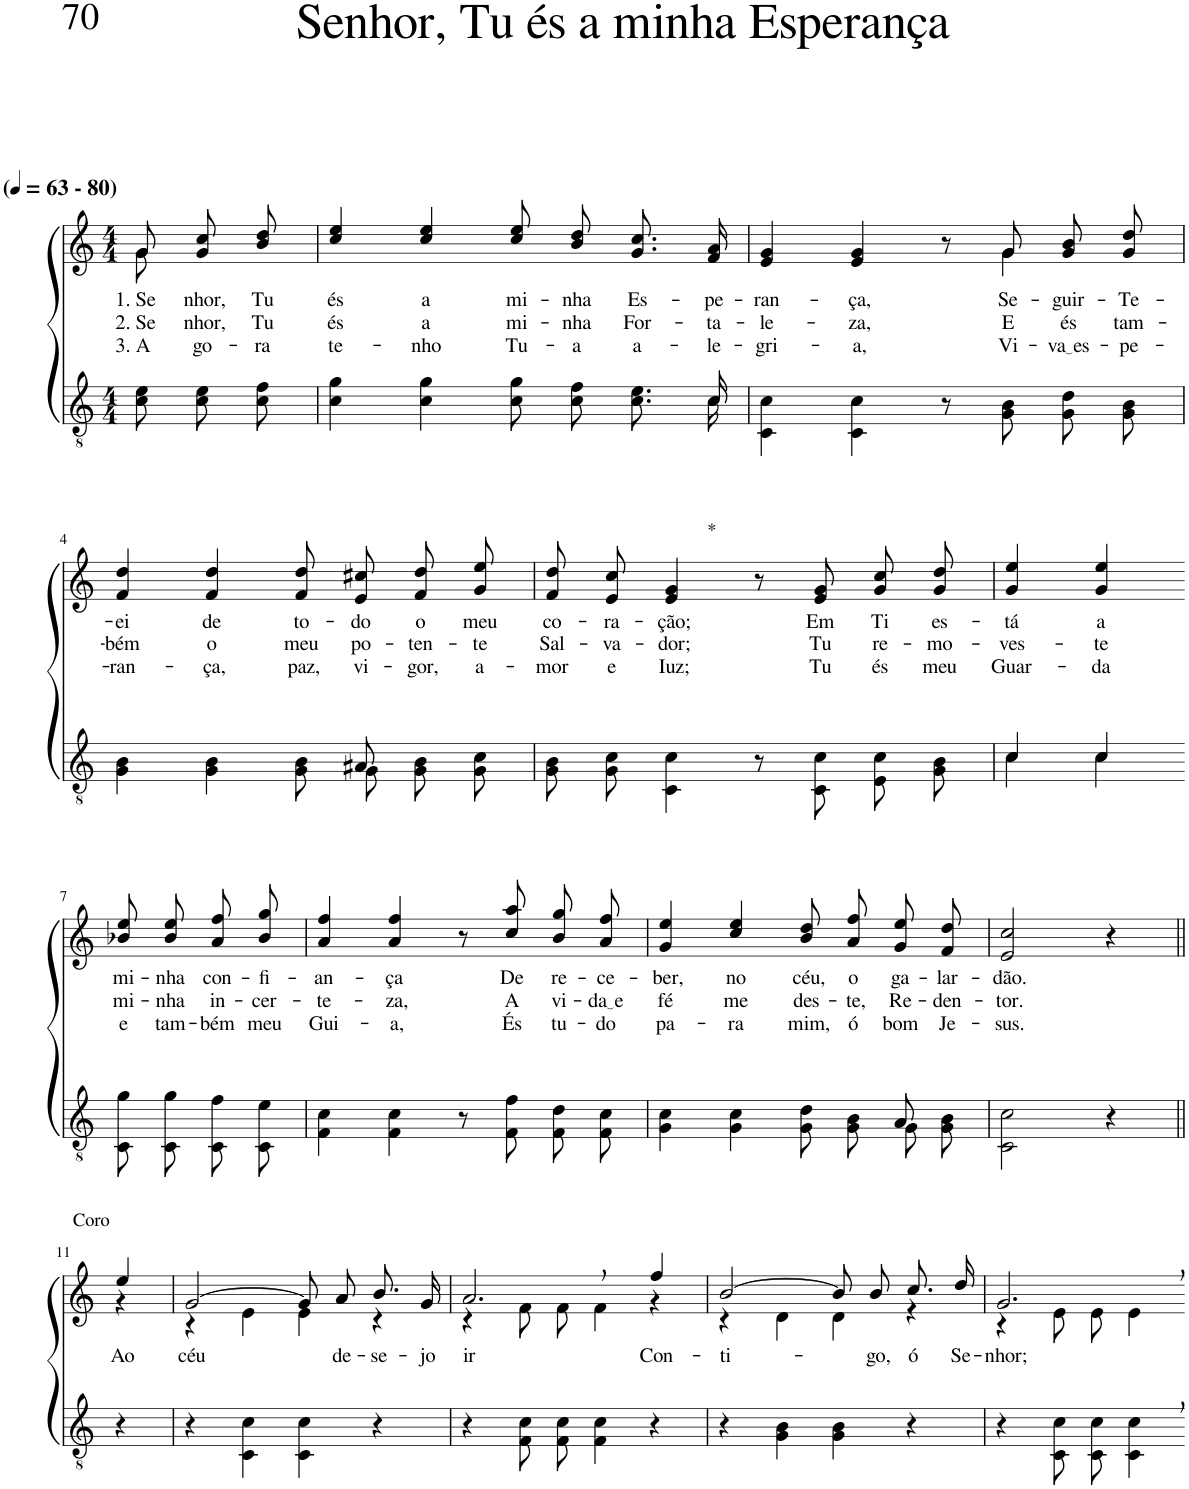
**kern	**kern	**text	**text	**text
*part2	*part1	*part1	*part1	*part1
*staff2	*staff1	*staff1	*staff1	*staff1
*I"Parte III e IV	*I"Parte I e II	*	*	*
*clefGv2	*clefG2	*	*	*
*Trd3c5	*Trd3c5	*	*	*
*k[]	*k[]	*	*	*
*M4/4	*M4/4	*	*	*
*MM63	*MM63	*	*	*
=1	=1	=1	=1	=1
*	*^	*	*	*
!	!LO:TX:a:B:t=(	!	!	!	!
!	!LO:TX:a:B:t=- 80)	!	!	!	!
!	!	!	!LO:LY:b	!LO:LY:b	!LO:LY:b
8c\ 8e\	8g/	8g\	1. Se	2. Se	3. A-
!	!	!	!LO:LY:b	!LO:LY:b	!LO:LY:b
8c\ 8e\L	8g\ 8cc\L	4ryy	-nhor,	-nhor,	-go-
!	!	!	!LO:LY:b	!LO:LY:b	!LO:LY:b
8c\ 8f\J	8b\ 8dd\J	.	Tu	Tu	-ra
*	*v	*v	*	*	*
=2	=2	=2	=2	=2
*^	*	*	*	*
!	!	!	!LO:LY:b	!LO:LY:b	!LO:LY:b
4c\ 4g\	2.ryy	4cc/ 4ee/	és	és	te-
!	!	!	!LO:LY:b	!LO:LY:b	!LO:LY:b
4c\ 4g\	.	4cc/ 4ee/	a	a	-nho
!	!	!	!LO:LY:b	!LO:LY:b	!LO:LY:b
8c\ 8g\L	.	8cc\ 8ee\L	mi-	mi-	Tu-
!	!	!	!LO:LY:b	!LO:LY:b	!LO:LY:b
8c\ 8f\J	.	8b\ 8dd\J	-nha	-nha	-a
!	!	!	!LO:LY:b	!LO:LY:b	!LO:LY:b
8.c\ 8.e\L	8.ryy	8.g/ 8.cc/L	Es-	For-	a-
!	!	!	!LO:LY:b	!LO:LY:b	!LO:LY:b
16c\Jk	16c\	16f/ 16a/Jk	-pe-	-ta-	-le-
=3	=3	=3	=3	=3	=3
!	!	!	!LO:LY:b	!LO:LY:b	!LO:LY:b
*v	*v	*^	*	*	*
4C\ 4c\	4e/ 4g/	8ryy	-ran-	-le-	-gri-
!	!	!	!LO:LY:b	!LO:LY:b	!LO:LY:b
*	*v	*v	*	*	*
4C\ 4c\	4e/ 4g/	-ça,	-za,	-a,
8r	8r	.	.	.
*	*^	*	*	*
!	!	!	!LO:LY:b	!LO:LY:b	!LO:LY:b
8G\ 8B\	8g/	4g\	Se-	E	Vi-
!	!	!	!LO:LY:b	!LO:LY:b	!LO:LY:b
8G/ 8d/L	8g\ 8b\L	.	-guir-	és	va es
!	!	!	!LO:LY:b	!LO:LY:b	!LO:LY:b
8G/ 8B/J	8g\ 8dd\J	8ryy	-Te-	tam-	-pe-
!!LO:LB:g=z
=4	=4	=4	=4	=4	=4
*^	*	*	*	*	*
!	!	!	!	!LO:LY:b	!LO:LY:b	!LO:LY:b
*	*	*v	*v	*	*	*
2ryy	4G\ 4B\	4f/ 4dd/	-ei	-bém	-ran-
!	!	!	!LO:LY:b	!LO:LY:b	!LO:LY:b
.	4G\ 4B\	4f/ 4dd/	de	o	-ça,
!	!	!	!LO:LY:b	!LO:LY:b	!LO:LY:b
8ryy	8G/ 8B/L	8f/ 8dd/L	to-	meu	paz,
!	!	!	!LO:LY:b	!LO:LY:b	!LO:LY:b
8A#X/	8G/J	8e/ 8cc#X/J	-do	po-	vi-
!	!	!	!LO:LY:b	!LO:LY:b	!LO:LY:b
4ryy	8G/ 8B/L	8f\ 8dd\L	o	-ten-	-gor,
!	!	!	!LO:LY:b	!LO:LY:b	!LO:LY:b
.	8G/ 8c/J	8g\ 8ee\J	meu	-te	a-
=5	=5	=5	=5	=5	=5
!	!	!	!LO:LY:b	!LO:LY:b	!LO:LY:b
*v	*v	*	*	*	*
8G/ 8B/L	8f/ 8dd/L	co-	Sal-	-mor
!	!	!LO:LY:b	!LO:LY:b	!LO:LY:b
8G/ 8c/J	8e/ 8cc/J	-ra-	-va-	e
!	!LO:TX:a:t=*	!	!	!
!	!	!LO:LY:b	!LO:LY:b	!LO:LY:b
4C\ 4c\	4e/ 4g/	-ção;	-dor;	Iuz;
8r	8r	.	.	.
!	!	!LO:LY:b	!LO:LY:b	!LO:LY:b
8C\ 8c\	8e/ 8g/	Em	Tu	Tu
!	!	!LO:LY:b	!LO:LY:b	!LO:LY:b
8E/ 8c/L	8g\ 8cc\L	Ti	re-	és
!	!	!LO:LY:b	!LO:LY:b	!LO:LY:b
8G/ 8B/J	8g\ 8dd\J	es-	-mo-	meu
=6	=6	=6	=6	=6
*^	*	*	*	*
!	!	!	!LO:LY:b	!LO:LY:b	!LO:LY:b
4c\	4c/	4g/ 4ee/	-tá	-ves-	Guar-
!	!	!	!LO:LY:b	!LO:LY:b	!LO:LY:b
4c\	4c/	4g/ 4ee/	a	-te	-da
!!LO:LB:g=z
=7-	=7-	=7-	=7-	=7-	=7-
!	!	!	!LO:LY:b	!LO:LY:b	!LO:LY:b
*v	*v	*	*	*	*
8C/ 8g/L	8b-X\ 8ee\L	mi-	mi-	e
!	!	!LO:LY:b	!LO:LY:b	!LO:LY:b
8C/ 8g/J	8b-\ 8ee\J	-nha	-nha	tam-
!	!	!LO:LY:b	!LO:LY:b	!LO:LY:b
8C/ 8f/L	8a\ 8ff\L	con-	in-	-bém
!	!	!LO:LY:b	!LO:LY:b	!LO:LY:b
8C/ 8e/J	8b-\ 8gg\J	-fi-	-cer-	meu
=8	=8	=8	=8	=8
!	!	!LO:LY:b	!LO:LY:b	!LO:LY:b
4F\ 4c\	4a/ 4ff/	-an-	-te-	Gui-
!	!	!LO:LY:b	!LO:LY:b	!LO:LY:b
4F\ 4c\	4a/ 4ff/	-ça	-za,	-a,
8r	8r	.	.	.
!	!	!LO:LY:b	!LO:LY:b	!LO:LY:b
8F\ 8f\	8cc/ 8aa/	De	A	És
!	!	!LO:LY:b	!LO:LY:b	!LO:LY:b
8F/ 8d/L	8b\ 8gg\L	re-	vi-	tu-
!	!	!LO:LY:b	!LO:LY:b	!LO:LY:b
8F/ 8c/J	8a\ 8ff\J	-ce-	da e	-do
=9	=9	=9	=9	=9
*^	*	*	*	*
!	!	!	!LO:LY:b	!LO:LY:b	!LO:LY:b
4G\ 4c\	2.ryy	4g/ 4ee/	-ber,	fé	pa-
!	!	!	!LO:LY:b	!LO:LY:b	!LO:LY:b
4G\ 4c\	.	4cc/ 4ee/	no	me	-ra
!	!	!	!LO:LY:b	!LO:LY:b	!LO:LY:b
8G/ 8d/L	.	8b\ 8dd\L	céu,	des-	mim,
!	!	!	!LO:LY:b	!LO:LY:b	!LO:LY:b
8G/ 8B/J	.	8a\ 8ff\J	o	-te,	ó
!	!	!	!LO:LY:b	!LO:LY:b	!LO:LY:b
8G/L	8A/	8g\ 8ee\L	ga-	Re-	bom
!	!	!	!LO:LY:b	!LO:LY:b	!LO:LY:b
8G/ 8B/J	8ryy	8f\ 8dd\J	-lar-	-den-	Je-
=10	=10	=10	=10	=10	=10
!	!	!	!LO:LY:b	!LO:LY:b	!LO:LY:b
*v	*v	*	*	*	*
2C\ 2c\	2e/ 2cc/	-dão.	-tor.	-sus.
4r	4r	.	.	.
!!LO:LB:g=z
=11||	=11||	=11||	=11||	=11||
!	!LO:TX:a:t=Coro	!	!	!
!	!	!LO:LY:b	!	!
*	*^	*	*	*
4r	4ee/	4r	Ao	.	.
=12	=12	=12	=12	=12	=12
!	!	!	!LO:LY:b	!	!
4r	[2g/	4r	céu	.	.
4C\ 4c\	.	4e\	.	.	.
4C\ 4c\	8g/L]	4e\	.	.	.
!	!	!	!LO:LY:b	!	!
.	8a/J	.	de-	.	.
!	!	!	!LO:LY:b	!	!
4r	8.b/L	4r	-se-	.	.
!	!	!	!LO:LY:b	!	!
.	16g/Jk	.	-jo	.	.
=13	=13	=13	=13	=13	=13
!	!	!	!LO:LY:b	!	!
4r	2.a,/	4r	ir	.	.
8F/ 8c/L	.	8f\L	.	.	.
8F/ 8c/J	.	8f\J	.	.	.
4F\ 4c\	.	4f\	.	.	.
!	!	!	!LO:LY:b	!	!
4r	4ff/	4r	Con-	.	.
=14	=14	=14	=14	=14	=14
!	!	!	!LO:LY:b	!	!
4r	[2b/	4r	-ti-	.	.
4G\ 4B\	.	4d\	.	.	.
4G\ 4B\	8b/L]	4d\	.	.	.
!	!	!	!LO:LY:b	!	!
.	8b/J	.	-go,	.	.
!	!	!	!LO:LY:b	!	!
4r	8.cc/L	4r	ó	.	.
!	!	!	!LO:LY:b	!	!
.	16dd/Jk	.	Se-	.	.
=15	=15	=15	=15	=15	=15
!	!	!	!LO:LY:b	!	!
4r	2.g,/	4r	-nhor;	.	.
8C/ 8c/L	.	8e\L	.	.	.
8C/ 8c/J	.	8e\J	.	.	.
4C\, 4c\,	.	4e\	.	.	.
*	*v	*v	*	*	*
=-	=-	=-	=-	=-
*-	*-	*-	*-	*-
